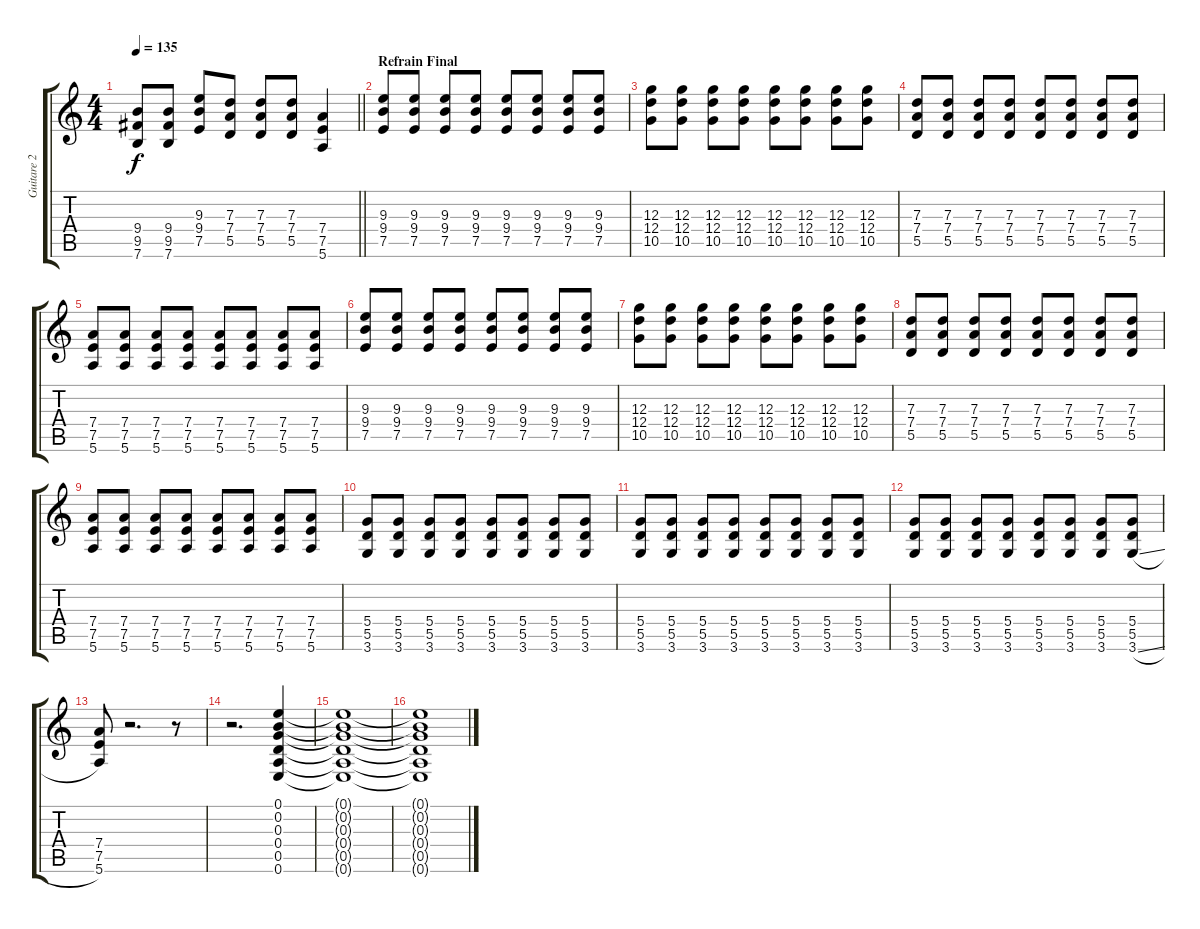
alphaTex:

\track ("Guitare 2" "Guitare 2") {instrument overdrivenguitar}
\staff {score tabs}
\tuning (E4 B3 G3 D3 A2 E2) {hide}
\ts (4 4)
\tempo 135
\clef g2
\barLineRight lightlight
\ks c
(9.4 9.5 7.6).8{dy f} (9.4 9.5 7.6).8 (9.3 9.4 7.5).8 (7.3 7.4 5.5).8 (7.3 7.4 5.5).8 (7.3 7.4 5.5).8 (7.4 7.5 5.6).4 |
\section ("" "Refrain Final")
(9.3 9.4 7.5).8 (9.3 9.4 7.5).8 (9.3 9.4 7.5).8 (9.3 9.4 7.5).8 (9.3 9.4 7.5).8 (9.3 9.4 7.5).8 (9.3 9.4 7.5).8 (9.3 9.4 7.5).8 |
(12.3 12.4 10.5).8 (12.3 12.4 10.5).8 (12.3 12.4 10.5).8 (12.3 12.4 10.5).8 (12.3 12.4 10.5).8 (12.3 12.4 10.5).8 (12.3 12.4 10.5).8 (12.3 12.4 10.5).8 |
(7.3 7.4 5.5).8 (7.3 7.4 5.5).8 (7.3 7.4 5.5).8 (7.3 7.4 5.5).8 (7.3 7.4 5.5).8 (7.3 7.4 5.5).8 (7.3 7.4 5.5).8 (7.3 7.4 5.5).8 |
(7.4 7.5 5.6).8 (7.4 7.5 5.6).8 (7.4 7.5 5.6).8 (7.4 7.5 5.6).8 (7.4 7.5 5.6).8 (7.4 7.5 5.6).8 (7.4 7.5 5.6).8 (7.4 7.5 5.6).8 |
(9.3 9.4 7.5).8 (9.3 9.4 7.5).8 (9.3 9.4 7.5).8 (9.3 9.4 7.5).8 (9.3 9.4 7.5).8 (9.3 9.4 7.5).8 (9.3 9.4 7.5).8 (9.3 9.4 7.5).8 |
(12.3 12.4 10.5).8 (12.3 12.4 10.5).8 (12.3 12.4 10.5).8 (12.3 12.4 10.5).8 (12.3 12.4 10.5).8 (12.3 12.4 10.5).8 (12.3 12.4 10.5).8 (12.3 12.4 10.5).8 |
(7.3 7.4 5.5).8 (7.3 7.4 5.5).8 (7.3 7.4 5.5).8 (7.3 7.4 5.5).8 (7.3 7.4 5.5).8 (7.3 7.4 5.5).8 (7.3 7.4 5.5).8 (7.3 7.4 5.5).8 |
(7.4 7.5 5.6).8 (7.4 7.5 5.6).8 (7.4 7.5 5.6).8 (7.4 7.5 5.6).8 (7.4 7.5 5.6).8 (7.4 7.5 5.6).8 (7.4 7.5 5.6).8 (7.4 7.5 5.6).8 |
(5.4 5.5 3.6).8 (5.4 5.5 3.6).8 (5.4 5.5 3.6).8 (5.4 5.5 3.6).8 (5.4 5.5 3.6).8 (5.4 5.5 3.6).8 (5.4 5.5 3.6).8 (5.4 5.5 3.6).8 |
(5.4 5.5 3.6).8 (5.4 5.5 3.6).8 (5.4 5.5 3.6).8 (5.4 5.5 3.6).8 (5.4 5.5 3.6).8 (5.4 5.5 3.6).8 (5.4 5.5 3.6).8 (5.4 5.5 3.6).8 |
(5.4 5.5 3.6).8 (5.4 5.5 3.6).8 (5.4 5.5 3.6).8 (5.4 5.5 3.6).8 (5.4 5.5 3.6).8 (5.4 5.5 3.6).8 (5.4 5.5 3.6).8 (5.4 5.5 3.6{sl}).8 |
(7.4 7.5 5.6).8 r.2{d} r.8 |
r.2{d} (0.1 0.2 0.3 0.4 0.5 0.6).4 |
(0.1{t} 0.2{t} 0.3{t} 0.4{t} 0.5{t} 0.6{t}).1 |
(0.1{t} 0.2{t} 0.3{t} 0.4{t} 0.5{t} 0.6{t}).1
